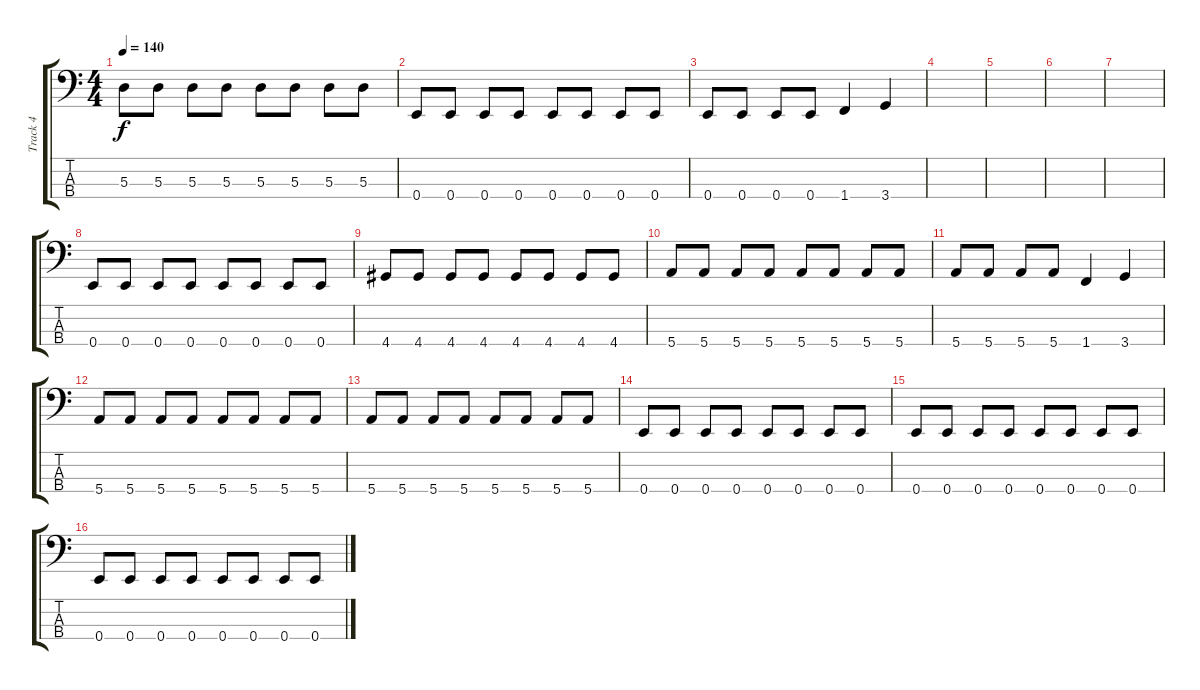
\track ("Track 4" "Track 4") {instrument electricbassfinger}
\staff {score tabs}
\tuning (G2 D2 A1 E1) {hide}
\ts (4 4)
\tempo 140
\clef f4
\ks c
5.3.8{dy f} 5.3.8 5.3.8 5.3.8 5.3.8 5.3.8 5.3.8 5.3.8 |
0.4.8 0.4.8 0.4.8 0.4.8 0.4.8 0.4.8 0.4.8 0.4.8 |
0.4.8 0.4.8 0.4.8 0.4.8 1.4.4 3.4.4 |
|
|
|
|
0.4.8 0.4.8 0.4.8 0.4.8 0.4.8 0.4.8 0.4.8 0.4.8 |
4.4.8 4.4.8 4.4.8 4.4.8 4.4.8 4.4.8 4.4.8 4.4.8 |
5.4.8 5.4.8 5.4.8 5.4.8 5.4.8 5.4.8 5.4.8 5.4.8 |
5.4.8 5.4.8 5.4.8 5.4.8 1.4.4 3.4.4 |
5.4.8 5.4.8 5.4.8 5.4.8 5.4.8 5.4.8 5.4.8 5.4.8 |
5.4.8 5.4.8 5.4.8 5.4.8 5.4.8 5.4.8 5.4.8 5.4.8 |
0.4.8 0.4.8 0.4.8 0.4.8 0.4.8 0.4.8 0.4.8 0.4.8 |
0.4.8 0.4.8 0.4.8 0.4.8 0.4.8 0.4.8 0.4.8 0.4.8 |
0.4.8 0.4.8 0.4.8 0.4.8 0.4.8 0.4.8 0.4.8 0.4.8
